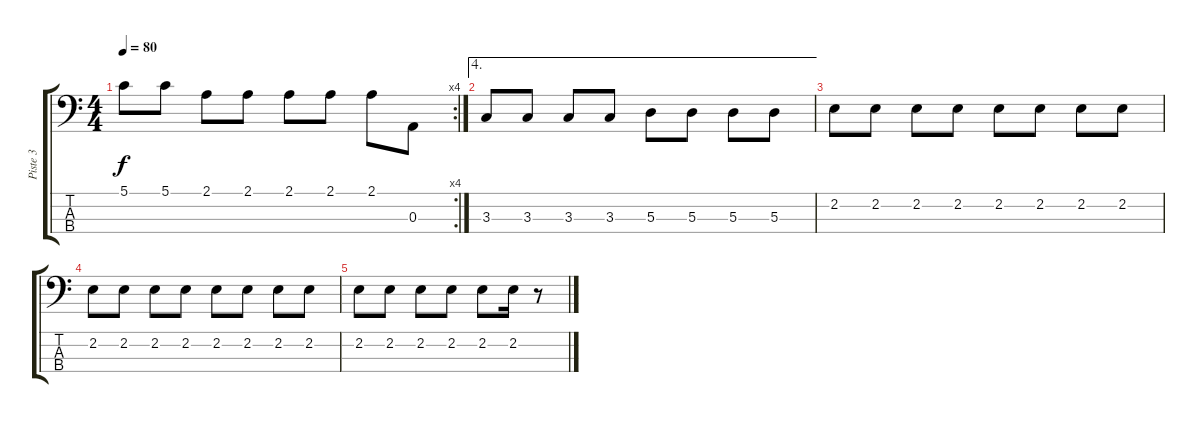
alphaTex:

\track ("Piste 3" "Piste 3") {instrument electricbassfinger}
\staff {score tabs}
\tuning (G2 D2 A1 E1) {hide}
\rc 4
\ts (4 4)
\tempo 80
\clef f4
\ks c
5.1.8{dy f} 5.1.8 2.1.8 2.1.8 2.1.8 2.1.8 2.1.8 0.3.8 |
\ae 4
3.3.8 3.3.8 3.3.8 3.3.8 5.3.8 5.3.8 5.3.8 5.3.8 |
2.2.8 2.2.8 2.2.8 2.2.8 2.2.8 2.2.8 2.2.8 2.2.8 |
2.2.8 2.2.8 2.2.8 2.2.8 2.2.8 2.2.8 2.2.8 2.2.8 |
2.2.8 2.2.8 2.2.8 2.2.8 2.2.8 2.2.16 r.8
